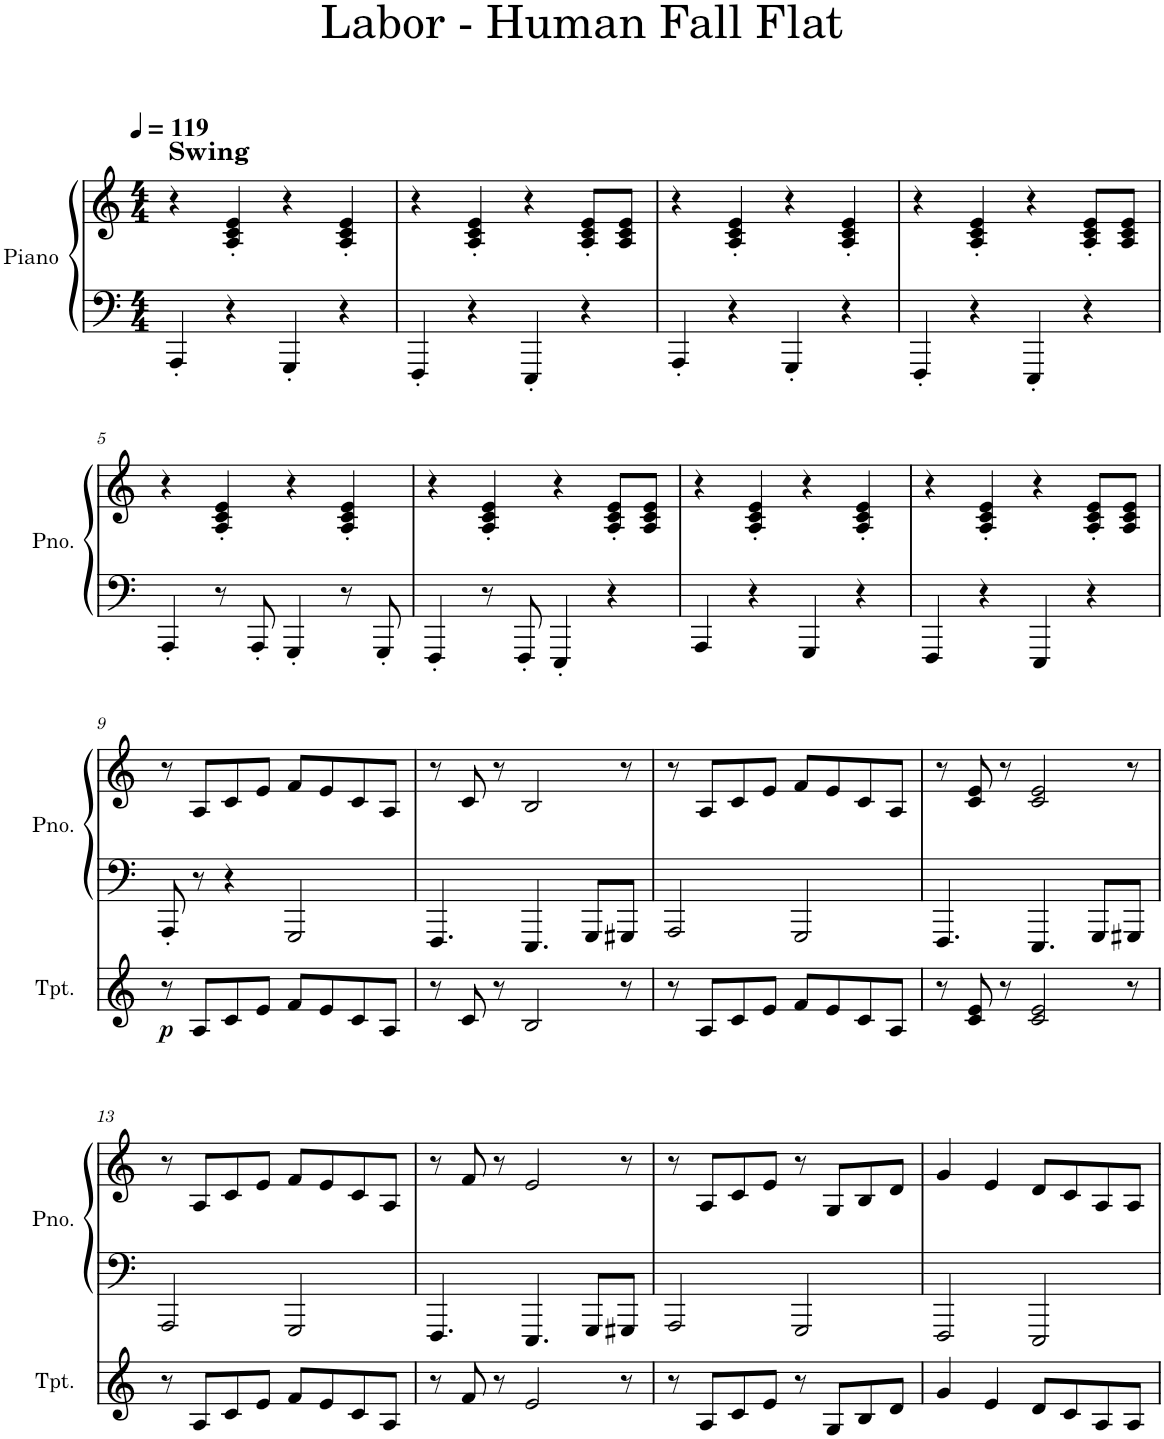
**kern	**dynam	**kern	**kern
*part2	*part2	*part1	*part1
*staff3	*staff3	*staff2	*staff1
*I"Trumpet	*	*I"Piano	*
*I'Tpt.	*	*I'Pno.	*
*stria5	*	*	*
*clefG2	*	*clefF4	*clefG2
*k[]	*	*k[]	*k[]
*M4/4	*	*M4/4	*M4/4
*MM119	*	*MM119	*MM119
=1	=1	=1	=1
!	!	!	!LO:TX:a:B:t=Swing
1r	.	4AAA'/	4r
.	.	4r	4A/' 4c/' 4e/'
.	.	4GGG'/	4r
.	.	4r	4A/' 4c/' 4e/'
=2	=2	=2	=2
1r	.	4FFF'/	4r
.	.	4r	4A/' 4c/' 4e/'
.	.	4EEE'/	4r
.	.	4r	8A/' 8c/' 8e/'L
.	.	.	8A/ 8c/ 8e/J
=3	=3	=3	=3
1r	.	4AAA'/	4r
.	.	4r	4A/' 4c/' 4e/'
.	.	4GGG'/	4r
.	.	4r	4A/' 4c/' 4e/'
=4	=4	=4	=4
1r	.	4FFF'/	4r
.	.	4r	4A/' 4c/' 4e/'
.	.	4EEE'/	4r
.	.	4r	8A/' 8c/' 8e/'L
.	.	.	8A/ 8c/ 8e/J
!!LO:LB:g=z
=5	=5	=5	=5
1r	.	4AAA'/	4r
.	.	8r	4A/' 4c/' 4e/'
.	.	8AAA'/	.
.	.	4GGG'/	4r
.	.	8r	4A/' 4c/' 4e/'
.	.	8GGG'/	.
=6	=6	=6	=6
1r	.	4FFF'/	4r
.	.	8r	4A/' 4c/' 4e/'
.	.	8FFF'/	.
.	.	4EEE'/	4r
.	.	4r	8A/' 8c/' 8e/'L
.	.	.	8A/ 8c/ 8e/J
=7	=7	=7	=7
1r	.	4AAA/	4r
.	.	4r	4A/' 4c/' 4e/'
.	.	4GGG/	4r
.	.	4r	4A/' 4c/' 4e/'
=8	=8	=8	=8
1r	.	4FFF/	4r
.	.	4r	4A/' 4c/' 4e/'
.	.	4EEE/	4r
.	.	4r	8A/' 8c/' 8e/'L
.	.	.	8A/ 8c/ 8e/J
!!LO:LB:g=z
=9	=9	=9	=9
!	!LO:DY:b	!	!
8r	p	8AAA'/	8r
8A/L	.	8r	8A/L
8c/	.	4r	8c/
8e/J	.	.	8e/J
8f/L	.	2GGG/	8f/L
8e/	.	.	8e/
8c/	.	.	8c/
8A/J	.	.	8A/J
=10	=10	=10	=10
8r	.	4.FFF/	8r
8c/	.	.	8c/
8r	.	.	8r
2B/	.	4.EEE/	2B/
.	.	8GGG/L	.
8r	.	8GGG#X/J	8r
=11	=11	=11	=11
8r	.	2AAA/	8r
8A/L	.	.	8A/L
8c/	.	.	8c/
8e/J	.	.	8e/J
8f/L	.	2GGG/	8f/L
8e/	.	.	8e/
8c/	.	.	8c/
8A/J	.	.	8A/J
=12	=12	=12	=12
8r	.	4.FFF/	8r
8c/ 8e/	.	.	8c/ 8e/
8r	.	.	8r
2c/ 2e/	.	4.EEE/	2c/ 2e/
.	.	8GGG/L	.
8r	.	8GGG#X/J	8r
!!LO:LB:g=z
=13	=13	=13	=13
8r	.	2AAA/	8r
8A/L	.	.	8A/L
8c/	.	.	8c/
8e/J	.	.	8e/J
8f/L	.	2GGG/	8f/L
8e/	.	.	8e/
8c/	.	.	8c/
8A/J	.	.	8A/J
=14	=14	=14	=14
8r	.	4.FFF/	8r
8f/	.	.	8f/
8r	.	.	8r
2e/	.	4.EEE/	2e/
.	.	8GGG/L	.
8r	.	8GGG#X/J	8r
=15	=15	=15	=15
8r	.	2AAA/	8r
8A/L	.	.	8A/L
8c/	.	.	8c/
8e/J	.	.	8e/J
8r	.	2GGG/	8r
8G/L	.	.	8G/L
8B/	.	.	8B/
8d/J	.	.	8d/J
=16	=16	=16	=16
4g/	.	2FFF/	4g/
4e/	.	.	4e/
8d/L	.	2EEE/	8d/L
8c/	.	.	8c/
8A/	.	.	8A/
8A/J	.	.	8A/J
=	=	=	=
*-	*-	*-	*-
